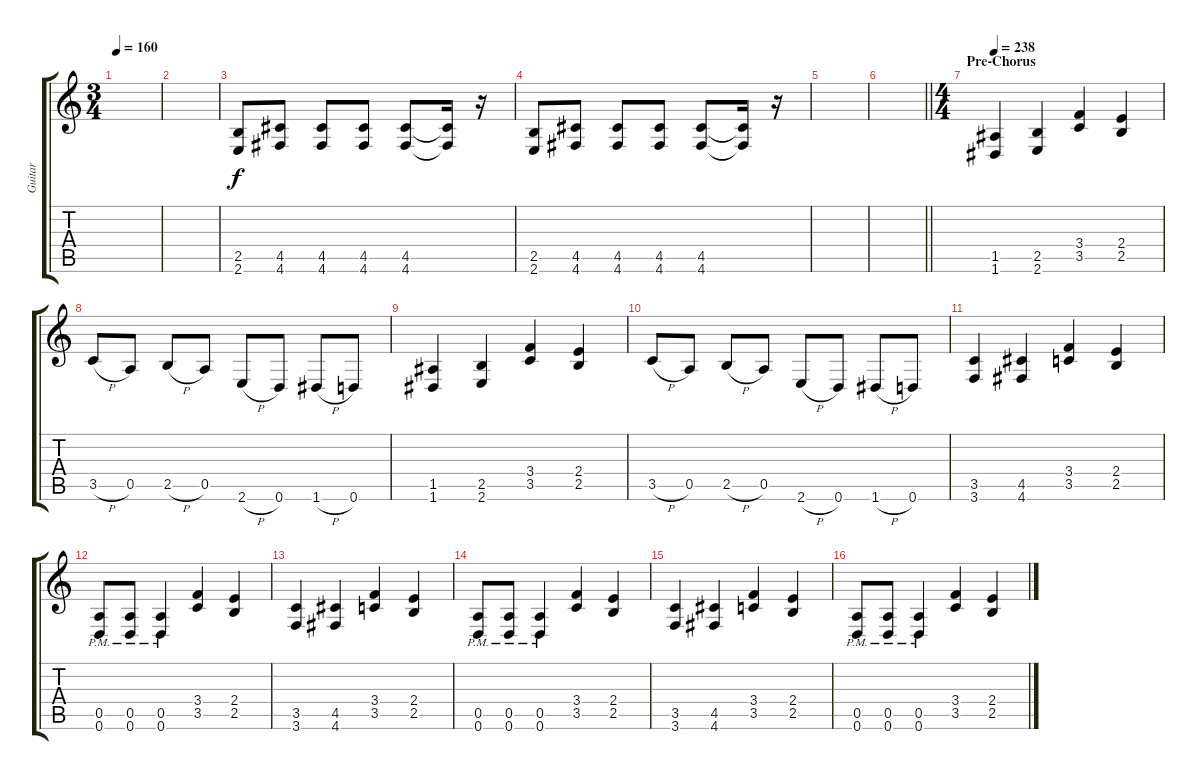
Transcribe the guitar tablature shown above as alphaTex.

\track ("Guitar" "Guitar") {instrument distortionguitar}
\staff {score tabs}
\tuning (E4 B3 G3 D3 A2 D2) {hide}
\ts (3 4)
\tempo 160
\clef g2
\ks c
|
|
(2.5 2.6).8 (4.5 4.6).8 (4.5 4.6).8 (4.5 4.6).8 (4.5 4.6).8 (4.5{t} 4.6{t}).16 r.16 |
(2.5 2.6).8 (4.5 4.6).8 (4.5 4.6).8 (4.5 4.6).8 (4.5 4.6).8 (4.5{t} 4.6{t}).16 r.16 |
|
\barLineRight lightlight
|
\ts (4 4)
\section ("" "Pre-Chorus")
\tempo 238
(1.5 1.6).4 (2.5 2.6).4 (3.4 3.5).4 (2.4 2.5).4 |
3.5{h}.8 0.5.8 2.5{h}.8 0.5.8 2.6{h}.8 0.6.8 1.6{h}.8 0.6.8 |
(1.5 1.6).4 (2.5 2.6).4 (3.4 3.5).4 (2.4 2.5).4 |
3.5{h}.8 0.5.8 2.5{h}.8 0.5.8 2.6{h}.8 0.6.8 1.6{h}.8 0.6.8 |
(3.5 3.6).4 (4.5 4.6).4 (3.4 3.5).4 (2.4 2.5).4 |
(0.5{pm} 0.6{pm}).8 (0.5{pm} 0.6{pm}).8 (0.5{pm} 0.6{pm}).4 (3.4 3.5).4 (2.4 2.5).4 |
(3.5 3.6).4 (4.5 4.6).4 (3.4 3.5).4 (2.4 2.5).4 |
(0.5{pm} 0.6{pm}).8 (0.5{pm} 0.6{pm}).8 (0.5{pm} 0.6{pm}).4 (3.4 3.5).4 (2.4 2.5).4 |
(3.5 3.6).4 (4.5 4.6).4 (3.4 3.5).4 (2.4 2.5).4 |
(0.5{pm} 0.6{pm}).8 (0.5{pm} 0.6{pm}).8 (0.5{pm} 0.6{pm}).4 (3.4 3.5).4 (2.4 2.5).4
